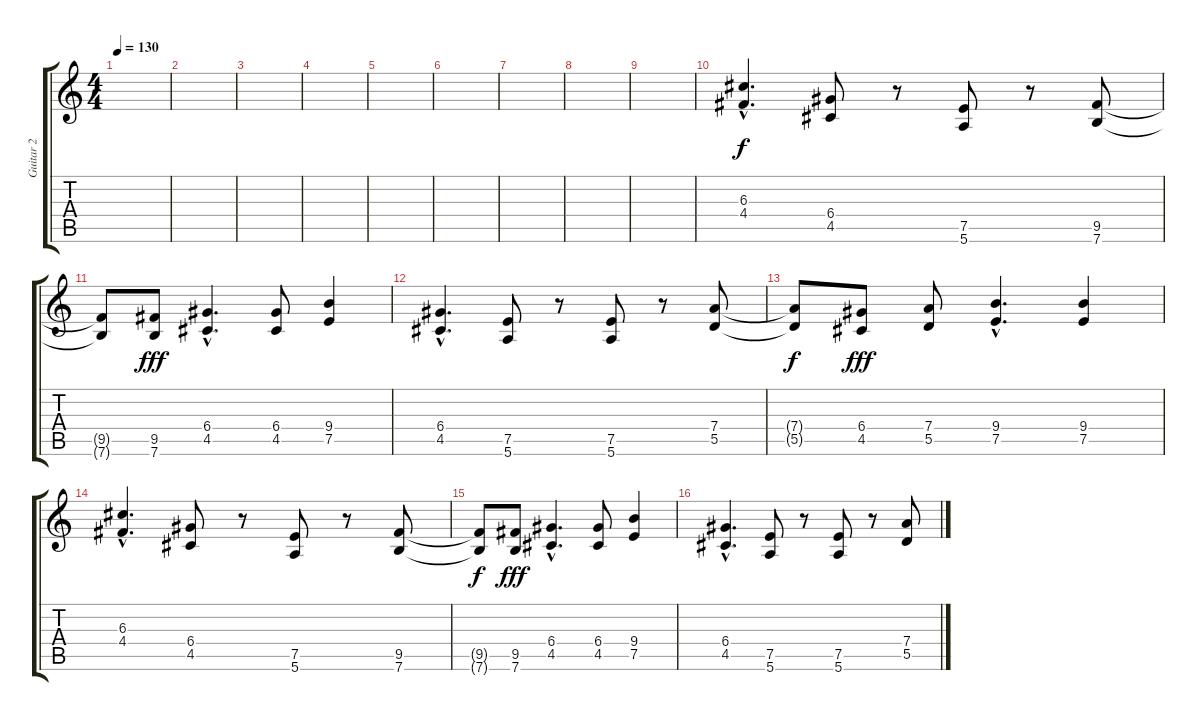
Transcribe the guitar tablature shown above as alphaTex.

\track ("Guitar 2" "Guitar 2") {instrument distortionguitar}
\staff {score tabs}
\tuning (E4 B3 G3 D3 A2 E2) {hide}
\ts (4 4)
\tempo 130
\clef g2
\ks c
|
|
|
|
|
|
|
|
|
(6.3{hac} 4.4{hac}).4{d} (6.4 4.5).8 r.8 (7.5 5.6).8 r.8 (9.5 7.6).8 |
(9.5{t} 7.6{t}).8{dy f} (9.5 7.6).8{dy fff} (6.4{hac} 4.5{hac}).4{d} (6.4 4.5).8 (9.4 7.5).4 |
(6.4{hac} 4.5{hac}).4{d} (7.5 5.6).8 r.8 (7.5 5.6).8 r.8 (7.4 5.5).8 |
(7.4{t} 5.5{t}).8{dy f} (6.4 4.5).8{dy fff} (7.4 5.5).8 (9.4{hac} 7.5{hac}).4{d} (9.4 7.5).4 |
(6.3{hac} 4.4{hac}).4{d} (6.4 4.5).8 r.8 (7.5 5.6).8 r.8 (9.5 7.6).8 |
(9.5{t} 7.6{t}).8{dy f} (9.5 7.6).8{dy fff} (6.4{hac} 4.5{hac}).4{d} (6.4 4.5).8 (9.4 7.5).4 |
(6.4{hac} 4.5{hac}).4{d} (7.5 5.6).8 r.8 (7.5 5.6).8 r.8 (7.4 5.5).8
